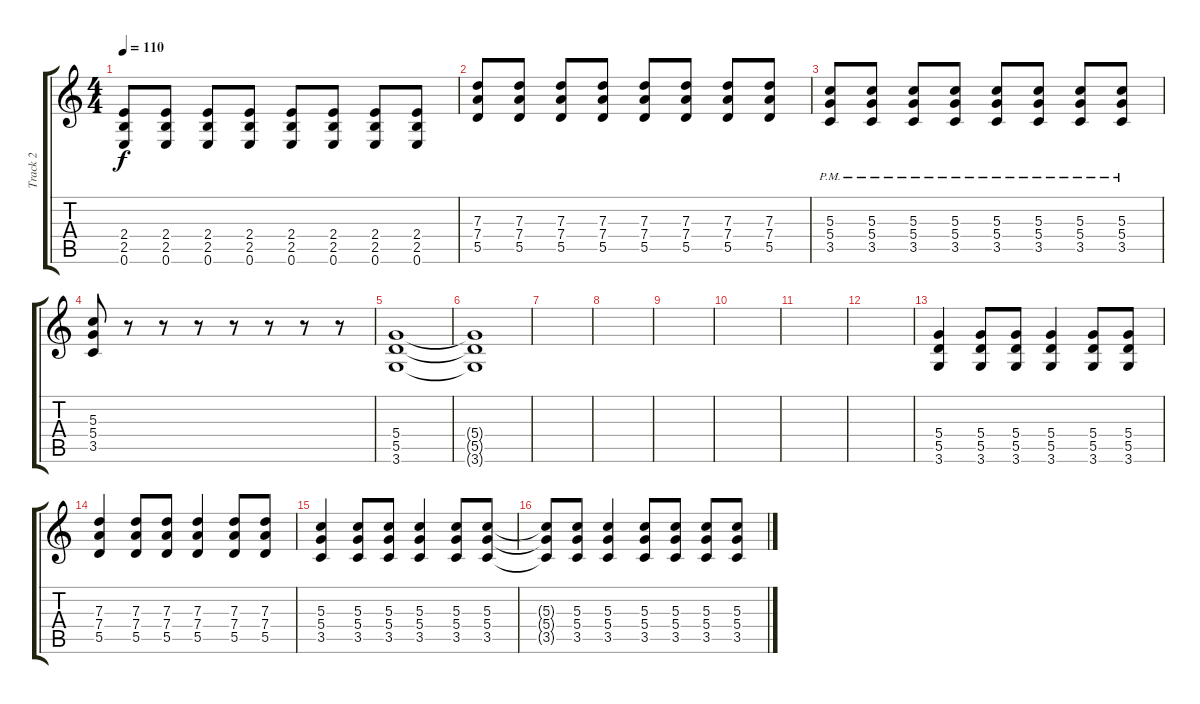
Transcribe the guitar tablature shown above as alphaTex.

\track ("Track 2" "Track 2") {instrument distortionguitar}
\staff {score tabs}
\tuning (E4 B3 G3 D3 A2 E2) {hide}
\ts (4 4)
\tempo 110
\clef g2
\ks c
(2.4 2.5 0.6).8{dy f} (2.4 2.5 0.6).8 (2.4 2.5 0.6).8 (2.4 2.5 0.6).8 (2.4 2.5 0.6).8 (2.4 2.5 0.6).8 (2.4 2.5 0.6).8 (2.4 2.5 0.6).8 |
(7.3 7.4 5.5).8 (7.3 7.4 5.5).8 (7.3 7.4 5.5).8 (7.3 7.4 5.5).8 (7.3 7.4 5.5).8 (7.3 7.4 5.5).8 (7.3 7.4 5.5).8 (7.3 7.4 5.5).8 |
(5.3{pm} 5.4{pm} 3.5{pm}).8 (5.3{pm} 5.4{pm} 3.5{pm}).8 (5.3{pm} 5.4{pm} 3.5{pm}).8 (5.3{pm} 5.4{pm} 3.5{pm}).8 (5.3{pm} 5.4{pm} 3.5{pm}).8 (5.3{pm} 5.4{pm} 3.5{pm}).8 (5.3{pm} 5.4{pm} 3.5{pm}).8 (5.3{pm} 5.4{pm} 3.5{pm}).8 |
(5.3 5.4 3.5).8 r.8 r.8 r.8 r.8 r.8 r.8 r.8 |
(5.4 5.5 3.6).1 |
(5.4{t} 5.5{t} 3.6{t}).1 |
|
|
|
|
|
|
(5.4 5.5 3.6).4 (5.4 5.5 3.6).8 (5.4 5.5 3.6).8 (5.4 5.5 3.6).4 (5.4 5.5 3.6).8 (5.4 5.5 3.6).8 |
(7.3 7.4 5.5).4 (7.3 7.4 5.5).8 (7.3 7.4 5.5).8 (7.3 7.4 5.5).4 (7.3 7.4 5.5).8 (7.3 7.4 5.5).8 |
(5.3 5.4 3.5).4 (5.3 5.4 3.5).8 (5.3 5.4 3.5).8 (5.3 5.4 3.5).4 (5.3 5.4 3.5).8 (5.3 5.4 3.5).8 |
(5.3{t} 5.4{t} 3.5{t}).8 (5.3 5.4 3.5).8 (5.3 5.4 3.5).4 (5.3 5.4 3.5).8 (5.3 5.4 3.5).8 (5.3 5.4 3.5).8 (5.3 5.4 3.5).8
